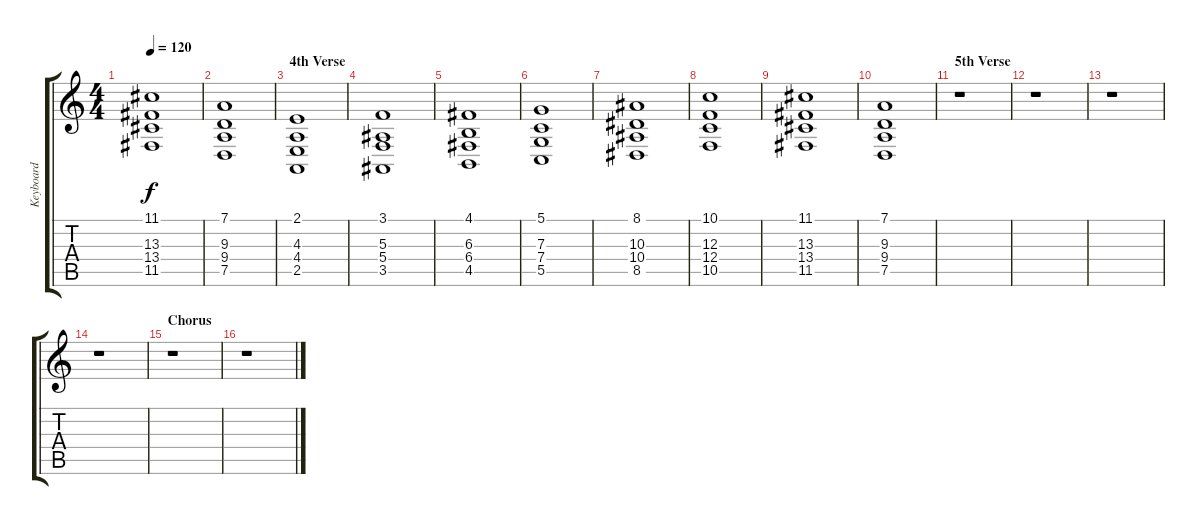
\track ("Keyboard" "Keyboard") {instrument choiraahs}
\staff {score tabs}
\tuning (D4 A3 F3 C3 G2 D2) {hide}
\ts (4 4)
\tempo 120
\clef g2
\ks c
(11.1 13.3 13.4 11.5).1{dy f} |
(7.1 9.3 9.4 7.5).1 |
\section ("" "4th Verse")
(2.1 4.3 4.4 2.5).1{volume 11 instrument choiraahs} |
(3.1 5.3 5.4 3.5).1 |
(4.1 6.3 6.4 4.5).1 |
(5.1 7.3 7.4 5.5).1 |
(8.1 10.3 10.4 8.5).1 |
(10.1 12.3 12.4 10.5).1 |
(11.1 13.3 13.4 11.5).1 |
(7.1 9.3 9.4 7.5).1 |
\section ("" "5th Verse")
r.1 |
r.1 |
r.1 |
r.1 |
\section ("" "Chorus")
r.1 |
r.1
